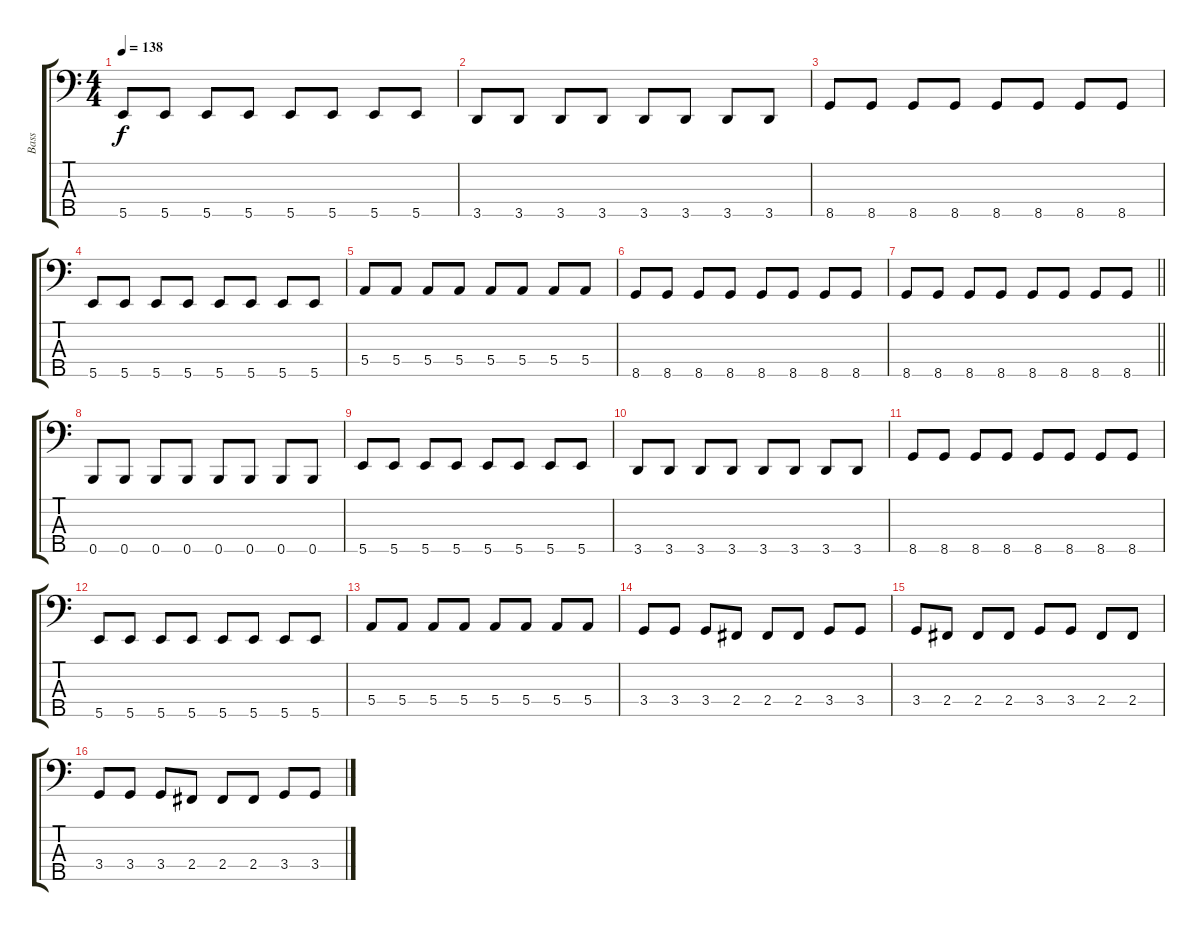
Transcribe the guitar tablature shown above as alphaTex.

\track ("Bass" "Bass") {instrument electricbassfinger}
\staff {score tabs}
\tuning (G2 D2 A1 E1 B0) {hide}
\ts (4 4)
\tempo 138
\clef f4
\ks c
5.5.8{dy f} 5.5.8 5.5.8 5.5.8 5.5.8 5.5.8 5.5.8 5.5.8 |
3.5.8 3.5.8 3.5.8 3.5.8 3.5.8 3.5.8 3.5.8 3.5.8 |
8.5.8 8.5.8 8.5.8 8.5.8 8.5.8 8.5.8 8.5.8 8.5.8 |
5.5.8 5.5.8 5.5.8 5.5.8 5.5.8 5.5.8 5.5.8 5.5.8 |
5.4.8 5.4.8 5.4.8 5.4.8 5.4.8 5.4.8 5.4.8 5.4.8 |
8.5.8 8.5.8 8.5.8 8.5.8 8.5.8 8.5.8 8.5.8 8.5.8 |
\barLineRight lightlight
8.5.8 8.5.8 8.5.8 8.5.8 8.5.8 8.5.8 8.5.8 8.5.8 |
\section ("" "")
0.5.8 0.5.8 0.5.8 0.5.8 0.5.8 0.5.8 0.5.8 0.5.8 |
5.5.8 5.5.8 5.5.8 5.5.8 5.5.8 5.5.8 5.5.8 5.5.8 |
3.5.8 3.5.8 3.5.8 3.5.8 3.5.8 3.5.8 3.5.8 3.5.8 |
8.5.8 8.5.8 8.5.8 8.5.8 8.5.8 8.5.8 8.5.8 8.5.8 |
5.5.8 5.5.8 5.5.8 5.5.8 5.5.8 5.5.8 5.5.8 5.5.8 |
5.4.8 5.4.8 5.4.8 5.4.8 5.4.8 5.4.8 5.4.8 5.4.8 |
3.4.8 3.4.8 3.4.8 2.4.8 2.4.8 2.4.8 3.4.8 3.4.8 |
3.4.8 2.4.8 2.4.8 2.4.8 3.4.8 3.4.8 2.4.8 2.4.8 |
3.4.8 3.4.8 3.4.8 2.4.8 2.4.8 2.4.8 3.4.8 3.4.8
